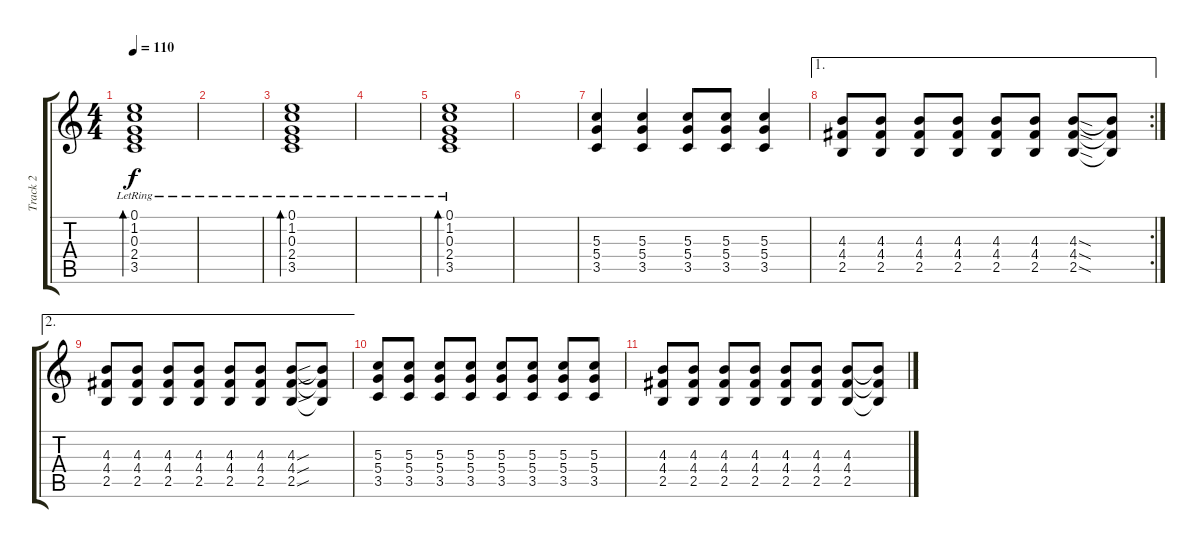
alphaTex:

\track ("Track 2" "Track 2") {instrument distortionguitar}
\staff {score tabs}
\tuning (E4 B3 G3 D3 A2 D2) {hide}
\ts (4 4)
\tempo 110
\clef g2
\ks c
(0.1{lr} 1.2{lr} 0.3{lr} 2.4{lr} 3.5{lr}).1{bd 480 dy f instrument electricguitarclean} |
|
(0.1{lr} 1.2{lr} 0.3{lr} 2.4{lr} 3.5{lr}).1{bd 480 instrument electricguitarclean} |
|
(0.1{lr} 1.2{lr} 0.3{lr} 2.4{lr} 3.5{lr}).1{bd 480 instrument electricguitarclean} |
|
(5.3 5.4 3.5).4{instrument distortionguitar} (5.3 5.4 3.5).4 (5.3 5.4 3.5).8 (5.3 5.4 3.5).8 (5.3 5.4 3.5).4 |
\ae 1
\rc 2
(4.3 4.4 2.5).8 (4.3 4.4 2.5).8 (4.3 4.4 2.5).8 (4.3 4.4 2.5).8 (4.3 4.4 2.5).8 (4.3 4.4 2.5).8 (4.3{sod} 4.4{sod} 2.5{sod}).8 (4.3{t} 4.4{t} 2.5{t}).8 |
\ae 2
(4.3 4.4 2.5).8 (4.3 4.4 2.5).8 (4.3 4.4 2.5).8 (4.3 4.4 2.5).8 (4.3 4.4 2.5).8 (4.3 4.4 2.5).8 (4.3{sou} 4.4{sou} 2.5{sou}).8 (4.3{t} 4.4{t} 2.5{t}).8 |
(5.3 5.4 3.5).8 (5.3 5.4 3.5).8 (5.3 5.4 3.5).8 (5.3 5.4 3.5).8 (5.3 5.4 3.5).8 (5.3 5.4 3.5).8 (5.3 5.4 3.5).8 (5.3 5.4 3.5).8 |
(4.3 4.4 2.5).8 (4.3 4.4 2.5).8 (4.3 4.4 2.5).8 (4.3 4.4 2.5).8 (4.3 4.4 2.5).8 (4.3 4.4 2.5).8 (4.3 4.4 2.5).8 (4.3{t} 4.4{t} 2.5{t}).8
